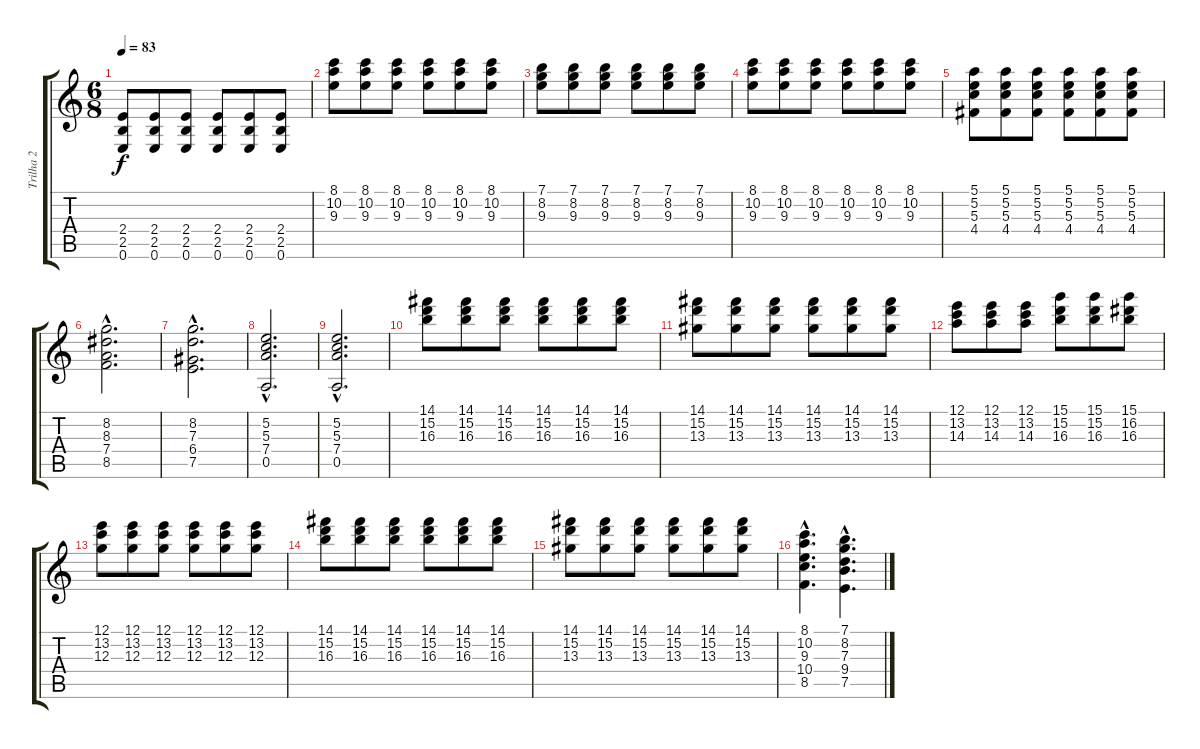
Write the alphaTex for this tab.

\track ("Trilha 2" "Trilha 2") {instrument electricguitarjazz}
\staff {score tabs}
\tuning (E4 B3 G3 D3 A2 E2) {hide}
\ts (6 8)
\tempo 83
\clef g2
\ks c
(2.4 2.5 0.6).8{dy f} (2.4 2.5 0.6).8 (2.4 2.5 0.6).8 (2.4 2.5 0.6).8 (2.4 2.5 0.6).8 (2.4 2.5 0.6).8 |
(8.1 10.2 9.3).8 (8.1 10.2 9.3).8 (8.1 10.2 9.3).8 (8.1 10.2 9.3).8 (8.1 10.2 9.3).8 (8.1 10.2 9.3).8 |
(7.1 8.2 9.3).8 (7.1 8.2 9.3).8 (7.1 8.2 9.3).8 (7.1 8.2 9.3).8 (7.1 8.2 9.3).8 (7.1 8.2 9.3).8 |
(8.1 10.2 9.3).8 (8.1 10.2 9.3).8 (8.1 10.2 9.3).8 (8.1 10.2 9.3).8 (8.1 10.2 9.3).8 (8.1 10.2 9.3).8 |
(5.1 5.2 5.3 4.4).8 (5.1 5.2 5.3 4.4).8 (5.1 5.2 5.3 4.4).8 (5.1 5.2 5.3 4.4).8 (5.1 5.2 5.3 4.4).8 (5.1 5.2 5.3 4.4).8 |
(8.2{hac} 8.3{hac} 7.4{hac} 8.5{hac}).2{d} |
(8.2{hac} 7.3{hac} 6.4{hac} 7.5{hac}).2{d} |
(5.2{hac} 5.3{hac} 7.4{hac} 0.5{hac}).2{d} |
(5.2{hac} 5.3{hac} 7.4{hac} 0.5{hac}).2{d} |
(14.1 15.2 16.3).8 (14.1 15.2 16.3).8 (14.1 15.2 16.3).8 (14.1 15.2 16.3).8 (14.1 15.2 16.3).8 (14.1 15.2 16.3).8 |
(14.1 15.2 13.3).8 (14.1 15.2 13.3).8 (14.1 15.2 13.3).8 (14.1 15.2 13.3).8 (14.1 15.2 13.3).8 (14.1 15.2 13.3).8 |
(12.1 13.2 14.3).8 (12.1 13.2 14.3).8 (12.1 13.2 14.3).8 (15.1 15.2 16.3).8 (15.1 15.2 16.3).8 (15.1 16.2 16.3).8 |
(12.1 13.2 12.3).8 (12.1 13.2 12.3).8 (12.1 13.2 12.3).8 (12.1 13.2 12.3).8 (12.1 13.2 12.3).8 (12.1 13.2 12.3).8 |
(14.1 15.2 16.3).8 (14.1 15.2 16.3).8 (14.1 15.2 16.3).8 (14.1 15.2 16.3).8 (14.1 15.2 16.3).8 (14.1 15.2 16.3).8 |
(14.1 15.2 13.3).8 (14.1 15.2 13.3).8 (14.1 15.2 13.3).8 (14.1 15.2 13.3).8 (14.1 15.2 13.3).8 (14.1 15.2 13.3).8 |
(8.1{hac} 10.2{hac} 9.3{hac} 10.4{hac} 8.5{hac}).4{d} (7.1{hac} 8.2{hac} 7.3{hac} 9.4{hac} 7.5{hac}).4{d}
